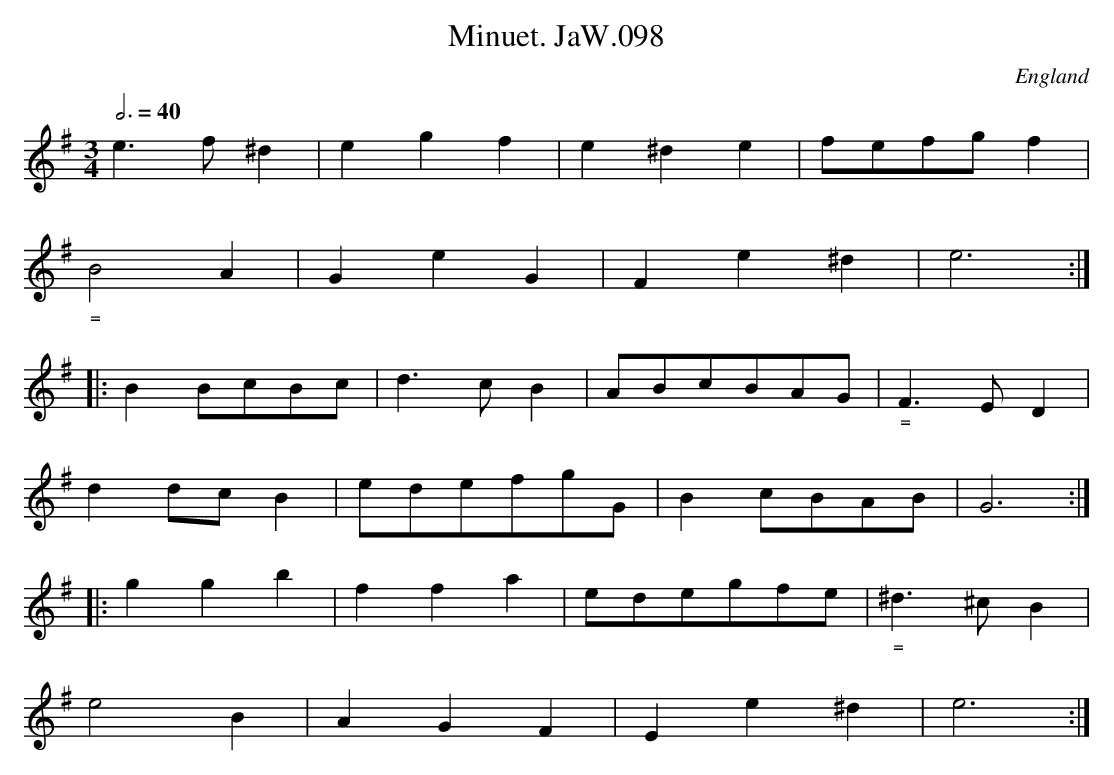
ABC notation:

X:1
T:Minuet. JaW.098
M:3/4
L:1/8
Q:3/4=40
O:England
notC:"A Good One"
K:G major
e3f^d2|e2g2f2|e2^d2e2|fefgf2|!
"_="B4A2|G2e2G2|F2e2^d2|e6:|!
|:B2BcBc|d3cB2|ABcBAG|"_="F3ED2|!
d2dcB2|edefgG|B2cBAB|G6:|!
|:g2g2b2|f2f2a2|edegfe|"_="^d3^cB2|!
e4B2|A2G2F2|E2e2^d2|e6:|
